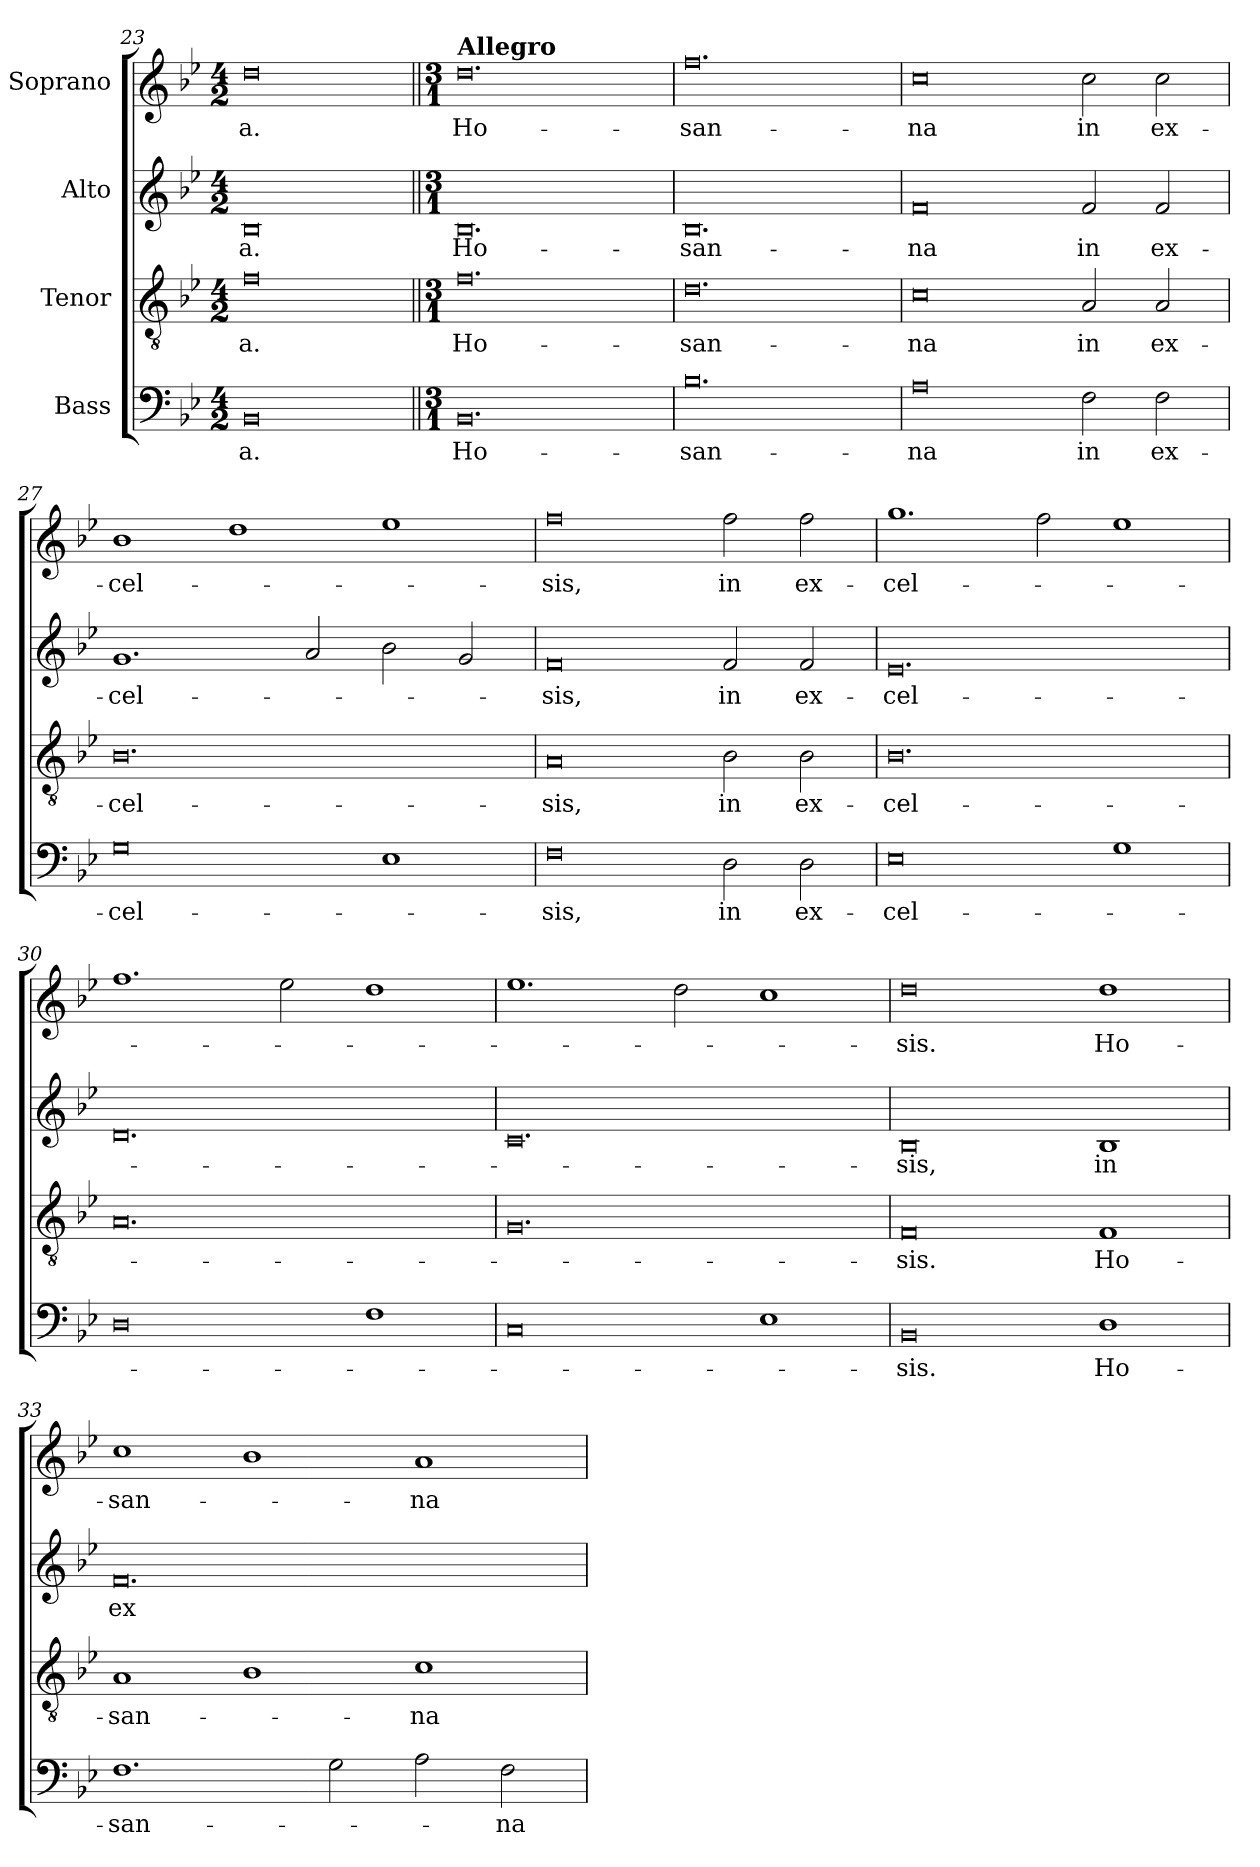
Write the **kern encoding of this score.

**kern	**text	**kern	**text	**kern	**text	**kern	**text
*part4	*part4	*part3	*part3	*part2	*part2	*part1	*part1
*staff4	*staff4	*staff3	*staff3	*staff2	*staff2	*staff1	*staff1
*I"Bass	*	*I"Tenor	*	*I"Alto	*	*I"Soprano	*
*clefF4	*	*clefGv2	*	*clefG2	*	*clefG2	*
*k[b-e-]	*	*k[b-e-]	*	*k[b-e-]	*	*k[b-e-]	*
*B-:	*	*B-:	*	*B-:	*	*B-:	*
*M4/2	*	*M4/2	*	*M4/2	*	*M4/2	*
=23	=23	=23	=23	=23	=23	=23	=23
!	!LO:LY:b	!	!LO:LY:b	!	!LO:LY:b	!	!LO:LY:b
0BB-	-a.	0f	-a.	0B-	-a.	0dd	-a.
!!LO:LB:g=z
=24||	=24||	=24||	=24||	=24||	=24||	=24||	=24||
*M3/1	*	*M3/1	*	*M3/1	*	*M3/1	*
*	*	*	*	*	*	*MM480	*
!	!	!	!	!	!	!LO:TX:a:B:t=Allegro	!
!	!LO:LY:b	!	!LO:LY:b	!	!LO:LY:b	!	!LO:LY:b
0.BB-	Ho-	0.f	Ho-	0.B-	Ho-	0.dd	Ho-
=25	=25	=25	=25	=25	=25	=25	=25
!	!LO:LY:b	!	!LO:LY:b	!	!LO:LY:b	!	!LO:LY:b
0.B-	-san-	0.d	-san-	0.B-	-san-	0.ff	-san-
=26	=26	=26	=26	=26	=26	=26	=26
!	!LO:LY:b	!	!LO:LY:b	!	!LO:LY:b	!	!LO:LY:b
0A	-na	0c	-na	0f	-na	0cc	-na
!	!LO:LY:b	!	!LO:LY:b	!	!LO:LY:b	!	!LO:LY:b
2F\	in	2A/	in	2f/	in	2cc\	in
!	!LO:LY:b	!	!LO:LY:b	!	!LO:LY:b	!	!LO:LY:b
2F\	ex-	2A/	ex-	2f/	ex-	2cc\	ex-
=27	=27	=27	=27	=27	=27	=27	=27
!	!LO:LY:b	!	!LO:LY:b	!	!LO:LY:b	!	!LO:LY:b
0G	-cel-	0.B-	-cel-	1.g	-cel-	1b-	-cel-
.	.	.	.	.	.	1dd	.
.	.	.	.	2a/	.	.	.
1E-	.	.	.	2b-\	.	1ee-	.
.	.	.	.	2g/	.	.	.
=28	=28	=28	=28	=28	=28	=28	=28
!	!LO:LY:b	!	!LO:LY:b	!	!LO:LY:b	!	!LO:LY:b
0F	-sis,	0A	-sis,	0f	-sis,	0ff	-sis,
!	!LO:LY:b	!	!LO:LY:b	!	!LO:LY:b	!	!LO:LY:b
2D\	in	2B-\	in	2f/	in	2ff\	in
!	!LO:LY:b	!	!LO:LY:b	!	!LO:LY:b	!	!LO:LY:b
2D\	ex-	2B-\	ex-	2f/	ex-	2ff\	ex-
=29	=29	=29	=29	=29	=29	=29	=29
!	!LO:LY:b	!	!LO:LY:b	!	!LO:LY:b	!	!LO:LY:b
0E-	-cel-	0.B-	-cel-	0.e-	-cel-	1.gg	-cel-
.	.	.	.	.	.	2ff\	.
1G	.	.	.	.	.	1ee-	.
!!LO:LB:g=z
=30	=30	=30	=30	=30	=30	=30	=30
0D	.	0.A	.	0.d	.	1.ff	.
.	.	.	.	.	.	2ee-\	.
1F	.	.	.	.	.	1dd	.
=31	=31	=31	=31	=31	=31	=31	=31
0C	.	0.G	.	0.c	.	1.ee-	.
.	.	.	.	.	.	2dd\	.
1E-	.	.	.	.	.	1cc	.
=32	=32	=32	=32	=32	=32	=32	=32
!	!LO:LY:b	!	!LO:LY:b	!	!LO:LY:b	!	!LO:LY:b
0BB-	-sis.	0F	-sis.	0B-	-sis,	0dd	-sis.
!	!LO:LY:b	!	!LO:LY:b	!	!LO:LY:b	!	!LO:LY:b
1D	Ho-	1F	Ho-	1B-	in	1dd	Ho-
=33	=33	=33	=33	=33	=33	=33	=33
!	!LO:LY:b	!	!LO:LY:b	!	!LO:LY:b	!	!LO:LY:b
1.F	-san-	1A	-san-	0.f	ex-	1cc	-san-
.	.	1B-	.	.	.	1b-	.
2G\	.	.	.	.	.	.	.
!	!	!	!LO:LY:b	!	!	!	!LO:LY:b
2A\	.	1c	-na	.	.	1a	-na
!	!LO:LY:b	!	!	!	!	!	!
2F\	-na	.	.	.	.	.	.
=	=	=	=	=	=	=	=
*-	*-	*-	*-	*-	*-	*-	*-
